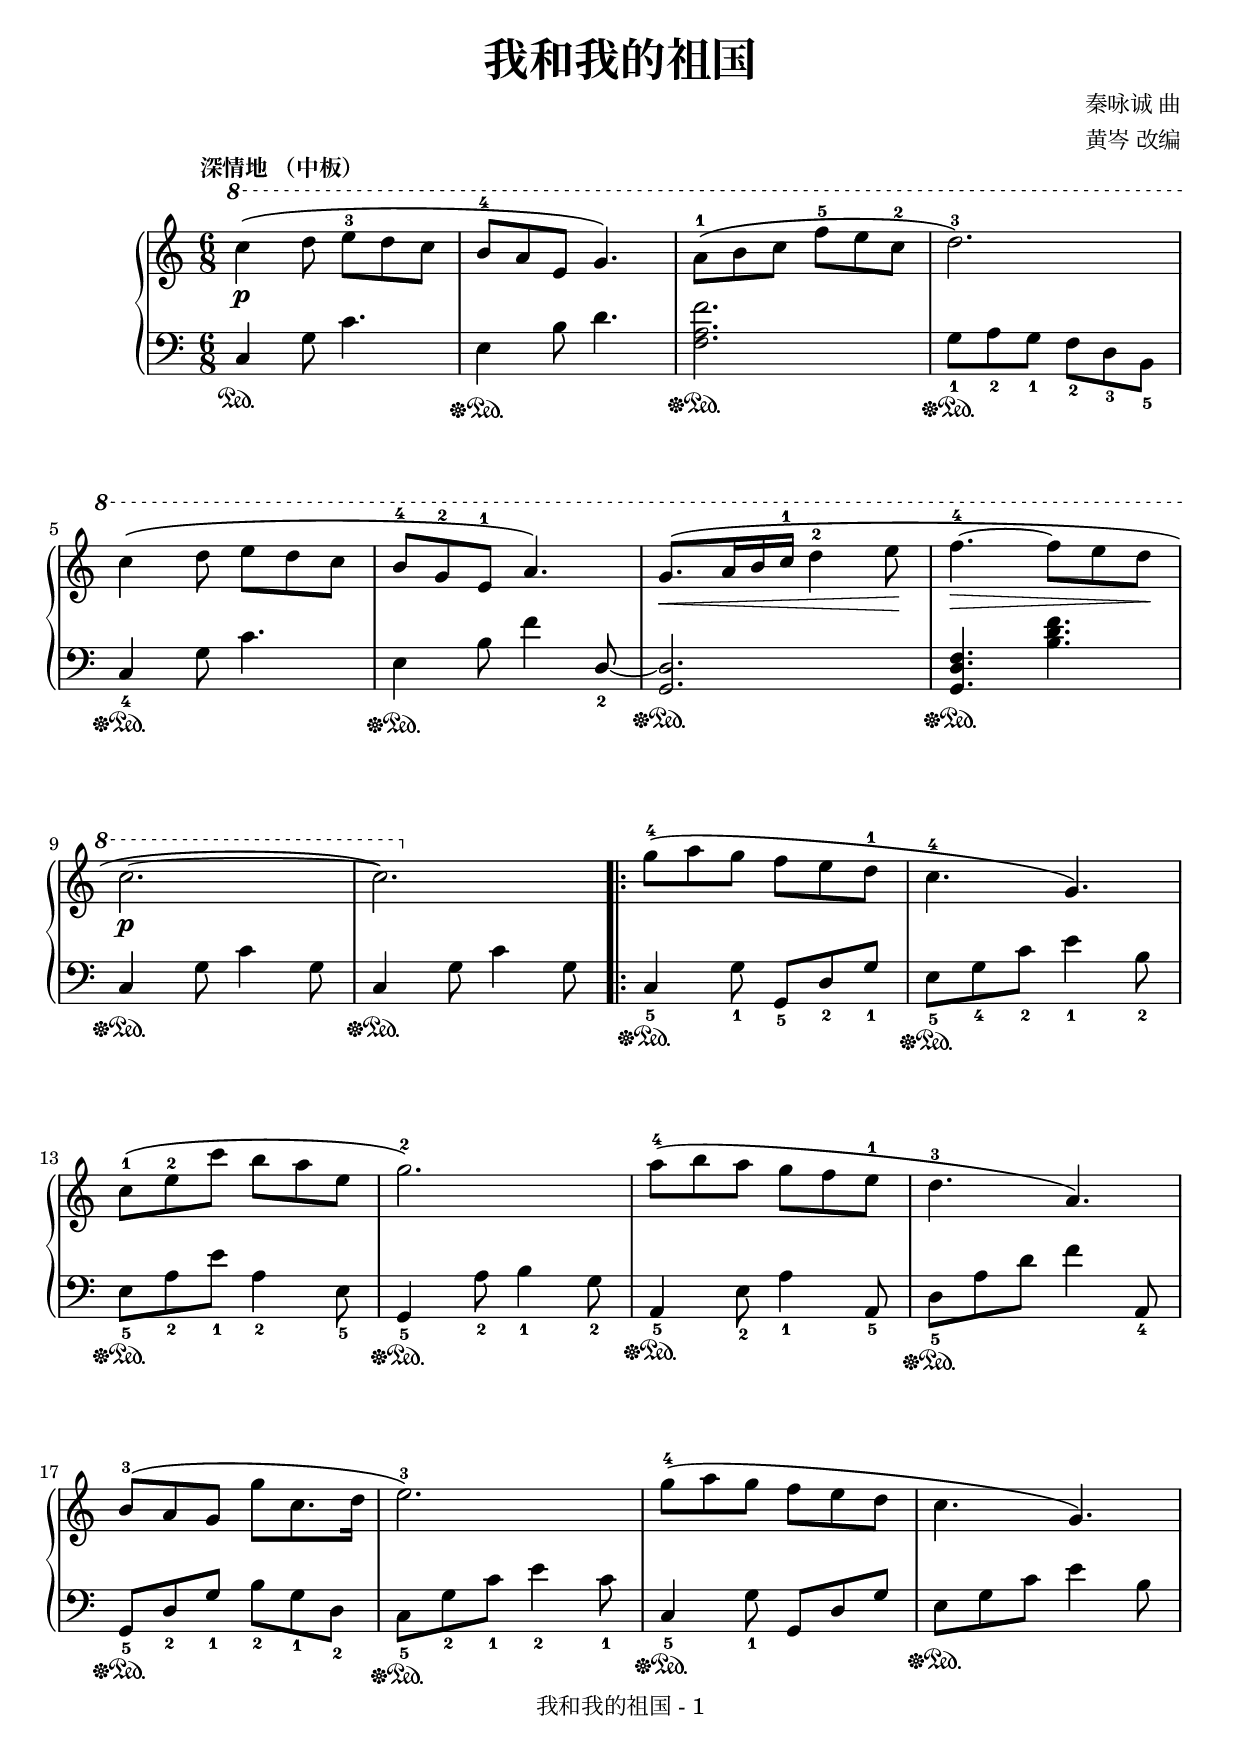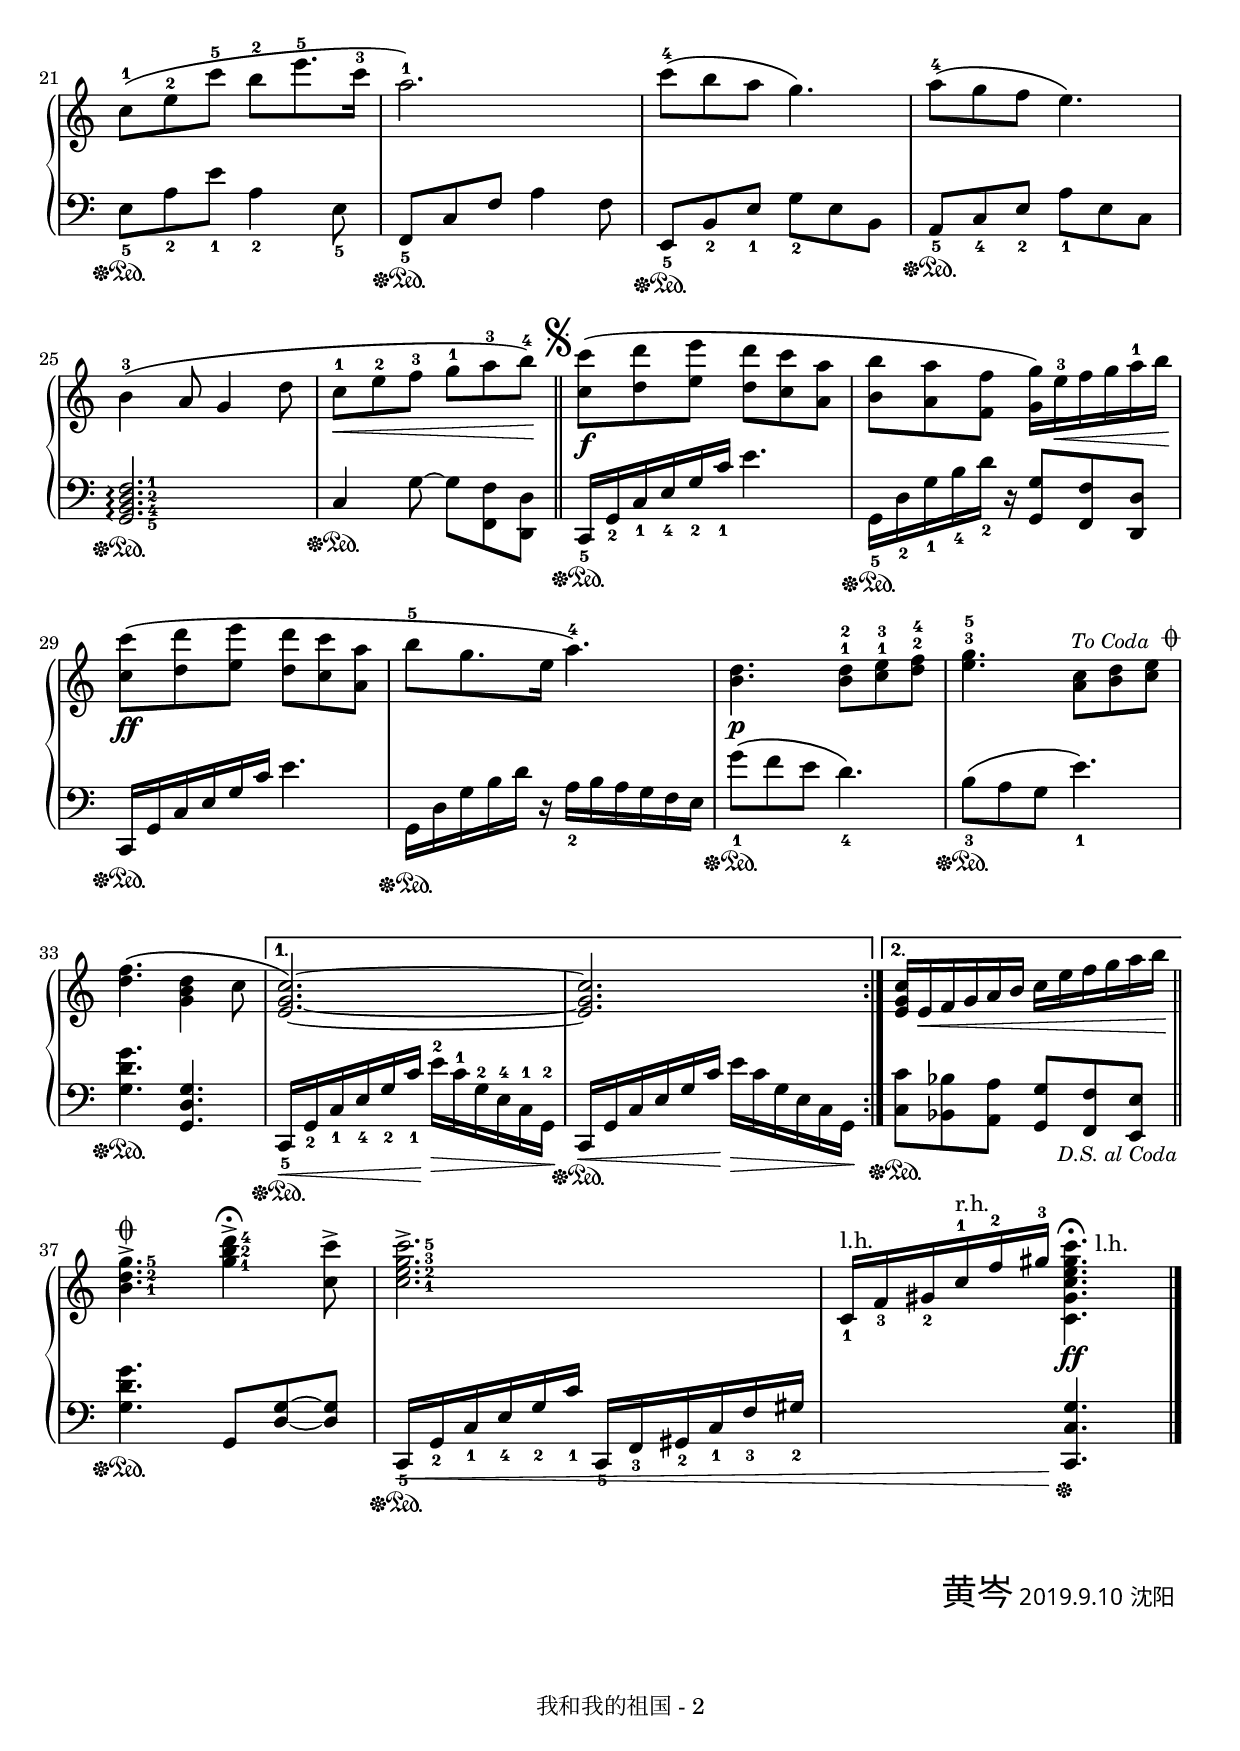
\version "2.18.2"

songName = "我和我的祖国"
\include "../lib/paper-footer.ily"
\version "2.18.2"
% 提供最常用的 D.C. al Fine 或 D.S. al Fine 重复的方法
% LilyPond目前没有相应的解决方案，所以只能自己写一些代码片断来简化书写过程。


% 实现 D.C. al Fine 或 D.S. al Fine 的重复
% 代码来自 
%    http://lilypond.1069038.n5.nabble.com/D-C-al-fine-td186747.html
%
% 因为显示符号相对复杂，所以在函数中不提供显示符号的功能，而是在文件后面提供了一些显示的命令。
%
% 已知Bug: 
%  1. 编译时会提示： warning: cannot end volta spanner ，不过不影响使用
%  2. 如果 firstpart 恰好是以一个 \repeat volta x 结尾，该 repeat 的重复小节线 ":|"  
%     会被替换成普通的竖线 "|" ，这时，需要手工指定 \bar ":|."
%  3. 如果 secondpart 恰好是以一个 \repeat volta x 开头，该 repeat 的重复小节线 "|:"
%     会被替换成普通的竖线 "|" ，这时，需要手工指定 \bar ".|:"
repeatfine =
#(define-music-function (parser location firstpart secondpart)
(ly:music? ly:music?)
   #{
     \repeat volta 2 {
       $firstpart
     }
     \alternative {
       {
         \set Score.repeatCommands = #'((volta #f))
         $secondpart
       }
       {
         \set Score.repeatCommands = #'((volta #f))
       }
     }
   #})


% 提供一些重复标记
% 如果显示的位置不合适，可以参考 
%   http://lilypond.org/doc/v2.18/Documentation/notation/formatting-text#text-alignment 
% 中的例子，进行移动。
% 如:  \markup { \translate #'(-4 . -5) \toCoda }
% 
% Unlike text scripts, rehearsal marks cannot be stacked at a particular
% point in a score: only one RehearsalMark object is created.
% 前一版本使用 \mark \markup { ... } ，导致四手联弹曲子中只能显示一个 D.C. al Fine ，
% 所以现在将其定义为 \markup { ... }
#(define-markup-command (repeatSymbol layout props text) (markup?)
  (interpret-markup layout props
    #{
      \markup {
        \italic { $text }
      }
    #}))

dc = \markup \repeatSymbol #"D.C."
ds = \markup \repeatSymbol #"D.S."
dcalFine = \markup \repeatSymbol #"D.C. al Fine"
dsalCoda = \markup \repeatSymbol #"D.S. al Coda"
dsalFine = \markup \repeatSymbol #"D.S. al Fine"
fine   = \markup \repeatSymbol #"Fine"
toCoda = \markup \repeatSymbol { \lower #1 "To Coda " { \musicglyph #"scripts.coda"} }


% 提供一些重复标记
% 如果显示的位置不合适，可以参考命令定义，在自己的代码中使用进行一些调整。
% 如:  \once \override Score.RehearsalMark.direction = #DOWN \dcalFine-mark
define-mark-symbol = #(define-music-function (parser location label) (markup?)
  #{
    % the align part
    \once \override Score.RehearsalMark.break-visibility = #begin-of-line-invisible
    % \once \override Score.RehearsalMark.direction = #DOWN
    \once \override Score.RehearsalMark.self-alignment-X = #RIGHT
    
    \once \override Score.RehearsalMark.font-size = #-1
    % \once \override Score.RehearsalMark.extra-offset = #'( -1 . -1 )
    \mark \markup { \italic { $label } }
  #})
dc-mark = \define-mark-symbol #"D.C."
ds-mark = \define-mark-symbol #"D.S."
dcalFine-mark = \define-mark-symbol #"D.C. al Fine"
dsalCoda-mark = \define-mark-symbol #"D.S. al Coda"
dsalFine-mark = \define-mark-symbol #"D.S. al Fine"
fine-mark = \define-mark-symbol #"Fine"
toCoda-mark = \define-mark-symbol \markup { { \lower #1 "To Coda " { \musicglyph #"scripts.coda"} } } 


\header {
  title = \markup { \fontsize #2 \songName }
  composer = "秦咏诚 曲"
  arranger = "黄岑 改编"
}

keyTime = {
  \key c \major
  \time 6/8
  \numericTimeSignature
}


upper_repeat = \relative c'' {
  <c c'>8\f\( <d d'> <e e'> <d d'> <c c'> <a a'> |
  <b b'>8 <a a'> <f f'> <g g'>16\) e'-3\< f g a-1 b\! |\break
  
  <c, c'>8\ff\( <d d'> <e e'> <d d'> <c c'> <a a'> |
  b'8-5 g8. e16 a4.-4\) |
  <b, d>4.\p q8-1-2 <c e>-1-3 <d f>-2-4 |
  <e g>4.-3-5 <a, c>8 <b d> <c e> |\break 
}

upper = \relative c'' {
  \clef treble
  \keyTime
  \tempo "深情地 （中板）"
  \override Hairpin.to-barline = ##f
  \set fingeringOrientations = #'(right)
  
  \ottava #1
  c'4\p\( d8 e-3 d c |
  b8-4 a e g4.\) |
  a8-1\( b c f-5 e c-2 |
  d2.-3\) |\break
  
  c4\( d8 e d c |
  b8-4 g-2 e-1 a4.\) |
  g8.\(\< a16 b c-1 d4-2 e8\! |
  f4.-4~\> f8 e d\! |\break
  
  c2.~\p |
  c2.\)\ottava #0 |
  \repeat volta 2 {
    g8-4\( a g f e d-1 |
    c4.-4 g\) |\break
    
    c8-1\( e-2 c' b a e |
    g2.-2\) |
    a8-4\( b a g f e-1 |
    d4.-3 a\) |\break
    
    b8-3\( a g g' c,8. d16 |
    e2.-3\) 
    g8-4\( a g f e d |
    c4. g\) |\break\pageBreak
    
    c8-1\( e-2 c'-5 b-2 e8.-5 c16-3 | % 我在其他人的谱子中看到的是 d8，不过黄老师认为 e 更好听，所以这里按照她的意见写成 e8.
    a2.-1\) |
    c8-4\( b a g4.\) |
    a8-4\( g f e4.\) |\break
    
    b4-3\( a8 g4 d'8 |
    c8-1\< e-2 f-3 g-1 a-3 b-4\!\) |\bar "||"\mark \markup { \musicglyph #"scripts.segno" }
    \upper_repeat
    \toCoda-mark
    
    <d, f>4.\( <g, b d>4 c8 |
  }
  \alternative {
    {
      <e, g c>2.\)~ |
      q2. |
    }
    {
      q16 e16\< f g a b c e f g a b\! |\bar"||" \once \override Score.RehearsalMark.direction = #DOWN \dsalCoda-mark \break
      \tag #'midi {
        \upper_repeat
      }
    }
  }
  
  <b,-1 d-2 g-5>4.->\coda <g'-1 b-2 d-4>4->\fermata <c, c'>8-> |
  <c-1 e-2 g-3 c-5>2.-> |
  s4. <c, gis' c e gis c>4.\ff\fermata^\markup{\translate #'(3 . 1)"l.h."}
  |\bar "|."
}

% 因为本首曲子大量使用踏板，为了减少代码量，定义缩写
On=\sustainOn
Off=\sustainOff
Switch=\sustainOff\sustainOn

lower_repeat = \relative c {
  c,16_5\Switch g'_2 c_1 e_4 g_2 c_1 e4. |
  g,,16_5\Switch d'_2 g_1 b_4 d_2 r16 <g,, g'>8 <f f'> <d d'> |\break
  
  c16\Switch g' c e g c e4. |
  g,,16\Switch d' g b d r a16_2 b a g f e |
  g'8_1\Switch\( f e d4._4\) |
  b8_3\Switch\( a g e'4._1\) |\break
}

lower = \relative c {
  \clef bass
  \keyTime
  \override Hairpin.to-barline = ##f
  \dynamicUp
  \set fingeringOrientations = #'(right)
  
  c4\On g'8 c4. |
  e,4\Switch b'8 d4. |
  <f, a f'>2.\Switch |
  g8_1\Switch a_2 g_1 f_2 d_3 b_5 |\break
  
  c4_4\Switch g'8 c4. |
  e,4\Switch b'8 f'4 \once \stemUp d,8_2~ |
  <g, d'>2.\Switch |
  <g d' f>4.\Switch <b' d f>4. |\break
  
  c,4\Switch g'8 c4 g8 |
  c,4\Switch g'8 c4 g8 |
  \repeat volta 2 {
    c,4_5\Switch g'8_1 g,_5 d'_2 g_1 |
    e8_5\Switch g_4 c_2 e4_1 b8_2 |\break
    
    e,8_5\Switch a_2 e'_1 a,4_2 e8_5 |
    g,4_5\Switch a'8_2 b4_1 g8_2 |
    a,4_5\Switch e'8_2 a4_1 a,8_5 |
    d8_5\Switch a' d f4 a,,8_4 |\break
    
    g8_5\Switch d'_2 g_1 b_2 g_1 d_2 |
    c8_5\Switch g'_2 c_1 e4_2 c8_1 |
    c,4_5\Switch g'8_1 g, d' g |
    e8\Switch g c e4 b8 |\break\pageBreak
    
    e,8_5\Switch a_2  e'_1 a,4_2 e8_5 |
    f,8_5\Switch c' f a4 f8 |
    e,8_5\Switch b'_2 e_1 g_2 e b |
    a8_5\Switch c_4 e_2 a_1 e c |\break
    
    <g-5 b-4 d-2 f-1>2.\Switch\arpeggio |
    c4\Switch g'8~ \stemDown g <f, f'> <d d'> \stemNeutral |\bar"||"
    \lower_repeat
    
    <g' d' g>4.\Switch <g, d' g> |
  }
  \alternative {
    {
      c,16_5_\<\Switch g'_2 c_1 e_4 g_2 c_1\! e-2_\> c-1 g-2 e-4 c-1 g-2\! |
      c,16_\<\Switch g' c e g c\! e_\> c g e c g\! |
    }
    {
      <c c'>8\Switch <bes bes'> <a a'> <g g'> <f f'> <e e'> |
      \tag #'midi {
        \lower_repeat
      }
    }
  }
  <g' d' g>4.\Switch g,8 <d' g>~ q |
  c,16_5_\<\Switch g'_2 c_1 e_4 g_2 c_1 c,,_5 f_3 gis_2 c_1 f_3 gis_2 |
  \change Staff = "upper" c16_1^\markup {"l.h."} f_3 gis_2 c-1^\markup {"r.h."} f-2 gis-3\!
  \change Staff = "lower" <c,,,, c' g'>4.\Off |
  
  \bar "|."
}

\score {
  \keepWithTag #'pdf
  % \keepWithTag #'midi
  \new PianoStaff <<
    \new Staff = "upper" \upper
    \new Staff = "lower" \lower
  >>
  \layout {
    % indent = 0\cm
  }
  % \midi { }
}

\score {
  \unfoldRepeats
  \keepWithTag #'midi
  \new PianoStaff <<
    \new Staff = "upper" \upper
    \new Staff = "lower" \lower
  >>
  \midi {
    \tempo 8 = 120
  }
}

\markup { \override #'(font-name . "楷体") \column {
  \fill-with-pattern #1 #RIGHT "" "" \line {
    \override #'(font-size . 4) {
      \with-url #"https://www.icourse163.org/u/mooc1464835902878" {黄岑}
    } 2019.9.10 沈阳 }
} }
\markup { \vspace #2 }
